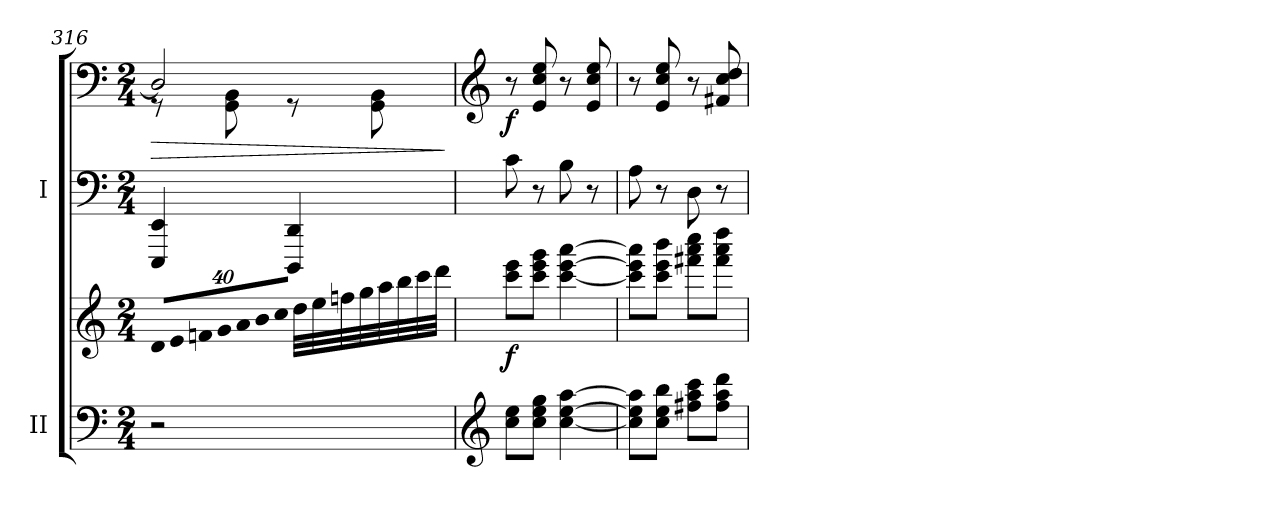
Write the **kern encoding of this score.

**kern	**kern	**dynam	**kern	**kern	**dynam
*part2	*part2	*part2	*part1	*part1	*part1
*staff4	*staff3	*staff3/4	*staff2	*staff1	*staff1/2
*I"II	*	*	*I"I	*	*
*I'II	*	*	*I'I	*	*
*clefF4	*clefG2	*	*clefF4	*clefF4	*
*k[]	*k[]	*	*k[]	*k[]	*
*a:	*a:	*	*a:	*a:	*
*M2/4	*M2/4	*	*M2/4	*M2/4	*
*	*Xbrackettup	*	*	*	*
=316	=316	=316	=316	=316	=316
!	!LO:N:vis=16	!	!	!	!LO:HP:b
*	*	*	*	*^	*
2r	640%23d/LL	.	4EEE/ 4EE/	2D/]	8r	>
!	!LO:N:vis=16	!	!	!	!	!
.	640%23e/	.	.	.	.	.
!	!LO:N:vis=16	!	!	!	!	!
.	640%23fn/	.	.	.	.	.
!	!LO:N:vis=16	!	!	!	!	!
.	640%23g/	.	.	.	.	.
.	.	.	.	.	8GG\ 8BB\	.
!	!LO:N:vis=16	!	!	!	!	!
.	640%23a/	.	.	.	.	.
!	!LO:N:vis=16	!	!	!	!	!
.	640%23b/	.	.	.	.	.
!	!LO:N:vis=16	!	!	!	!	!
.	640%23cc/JJ	.	.	.	.	.
.	.	.	4DDD/ 4DD/	.	8r	.
.	32dd\LLL	.	.	.	.	.
.	32ee\	.	.	.	.	.
.	32ffn\	.	.	.	.	.
.	32gg\	.	.	.	.	.
.	.	.	.	.	8GG\ 8BB\	.
.	32aa\	.	.	.	.	.
.	32bb\	.	.	.	.	.
.	32ccc\	.	.	.	.	.
.	32ddd\JJJ	.	.	.	.	.
640ryy	.	.	640ryy	640ryy	640ryy	]
*	*	*	*	*v	*v	*
!!LO:LB:g=z
=317	=317	=317	=317	=317	=317
*clefG2	*	*	*	*clefG2	*
*	*	*	*	*^	*
!	!	!LO:DY:b	!	!	!	!LO:DY:b
*	*	*	*	*v	*v	*
8cc\ 8ee\L	8ccc\ 8eee\L	f	8c\	8r	f
8cc\ 8ee\ 8gg\J	8ccc\ 8eee\ 8ggg\J	.	8r	8e/ 8cc/ 8ee/	.
[4cc\ [4ee\ [4aa\	[4ccc\ [4eee\ [4aaa\	.	8B\	8r	.
.	.	.	8r	8e/ 8cc/ 8ee/	.
=318	=318	=318	=318	=318	=318
8cc\] 8ee\] 8aa\]L	8ccc\] 8eee\] 8aaa\]L	.	8A\	8r	.
8cc\ 8ee\ 8bb\J	8ccc\ 8eee\ 8bbb\J	.	8r	8e/ 8cc/ 8ee/	.
8ff#X\ 8aa\ 8ccc\L	8fff#X\ 8aaa\ 8cccc\L	.	8D\	8r	.
8ff#\ 8aa\ 8ddd\J	8fff#\ 8aaa\ 8dddd\J	.	8r	8f#X/ 8cc/ 8dd/	.
=	=	=	=	=	=
*-	*-	*-	*-	*-	*-
